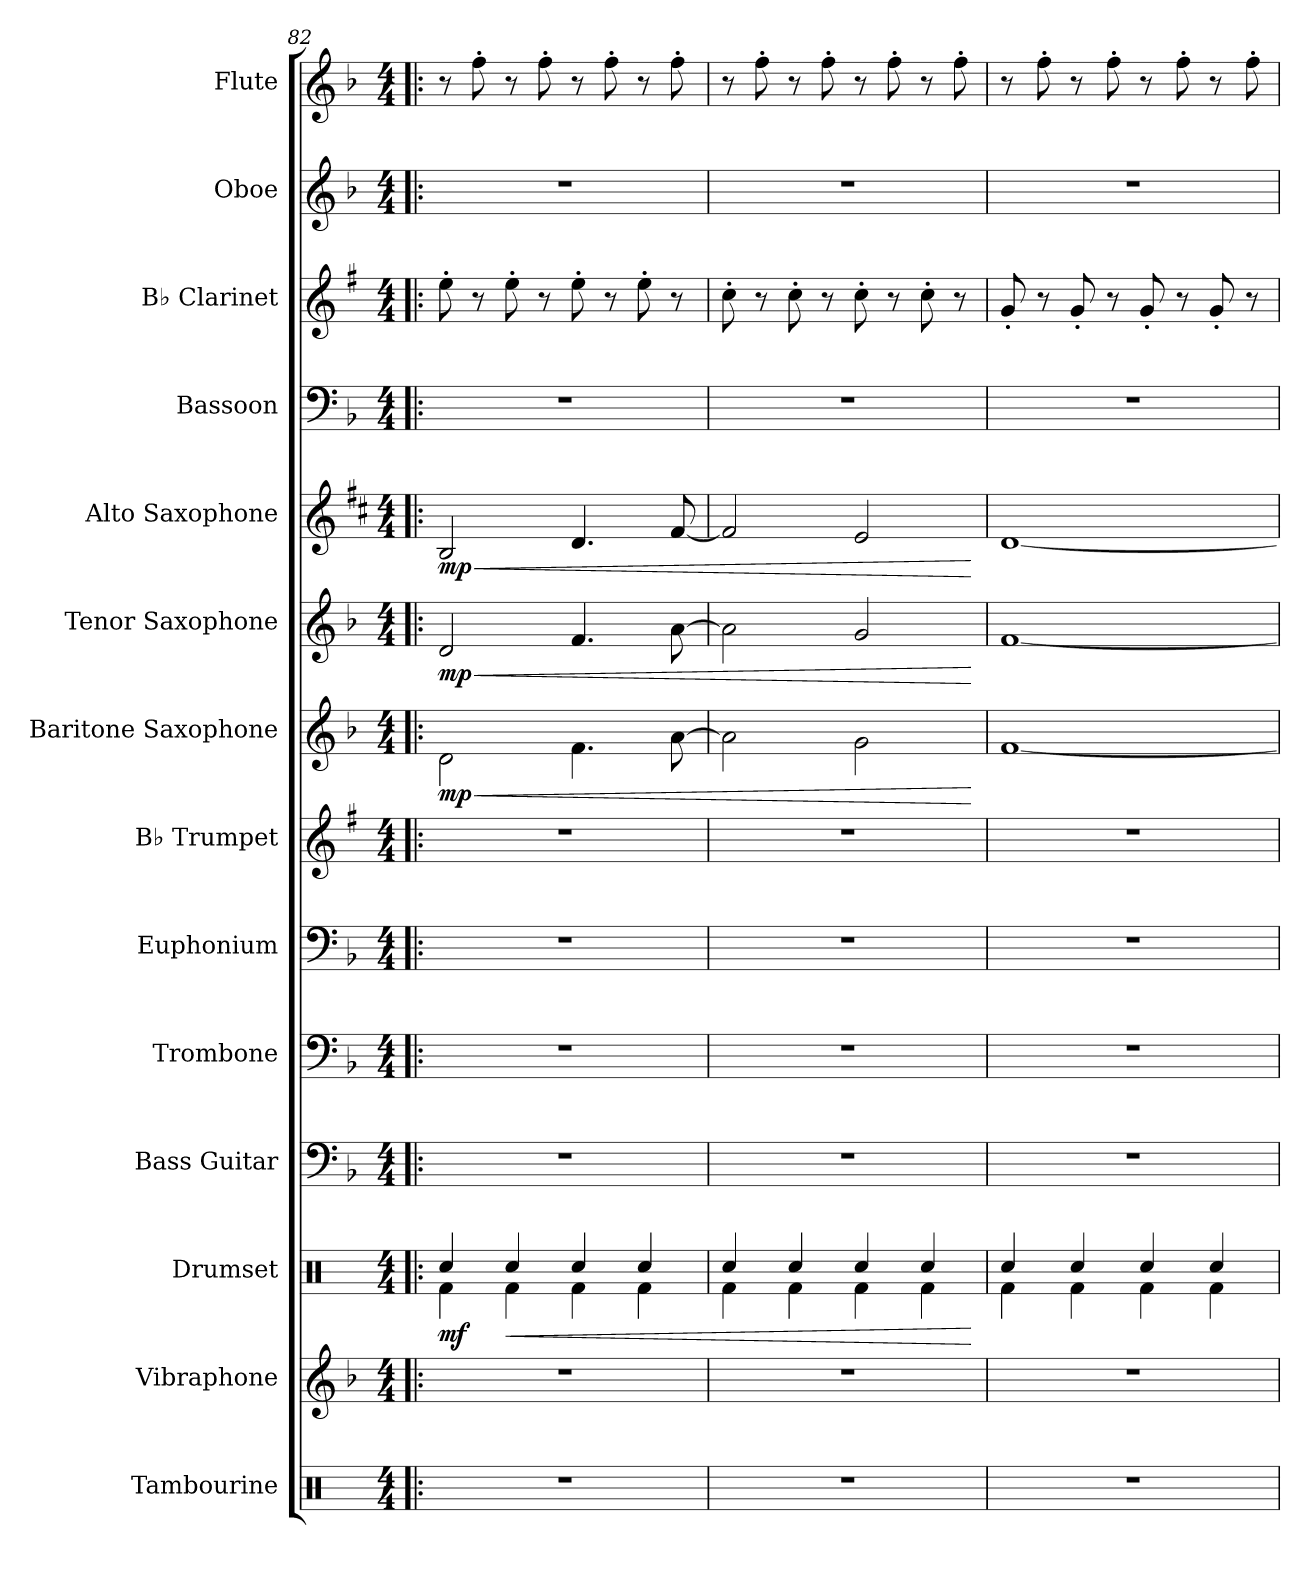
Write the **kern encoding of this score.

**kern	**kern	**kern	**dynam	**kern	**kern	**kern	**kern	**kern	**dynam	**kern	**dynam	**kern	**dynam	**kern	**kern	**kern	**kern
*part14	*part13	*part12	*part12	*part11	*part10	*part9	*part8	*part7	*part7	*part6	*part6	*part5	*part5	*part4	*part3	*part2	*part1
*staff14	*staff13	*staff12	*staff12	*staff11	*staff10	*staff9	*staff8	*staff7	*staff7	*staff6	*staff6	*staff5	*staff5	*staff4	*staff3	*staff2	*staff1
*I"Tambourine	*I"Vibraphone	*I"Drumset	*	*I"Bass Guitar	*I"Trombone	*I"Euphonium	*I"B♭ Trumpet	*I"Baritone Saxophone	*	*I"Tenor Saxophone	*	*I"Alto Saxophone	*	*I"Bassoon	*I"B♭ Clarinet	*I"Oboe	*I"Flute
*I'Tamb.	*I'Vib.	*I'D. Set	*	*I'B. Guit.	*I'Tbn.	*	*I'B♭ Tpt.	*I'Bar. Sax.	*	*I'T. Sax.	*	*I'A. Sax.	*	*I'Bsn.	*I'B♭ Cl.	*I'Ob.	*I'Fl.
*clefX	*clefG2	*clefX	*	*clefF4	*clefF4	*clefF4	*clefG2	*clefG2	*	*clefG2	*	*clefG2	*	*clefF4	*clefG2	*clefG2	*clefG2
*	*	*	*	*ITrd7c12	*	*	*ITrd1c2	*ITrd12c21	*	*ITrd8c14	*	*ITrd5c9	*	*	*ITrd1c2	*	*
*k[]	*k[b-]	*k[]	*	*k[b-]	*k[b-]	*k[b-]	*k[b-]	*k[b-]	*	*k[b-]	*	*k[b-]	*	*k[b-]	*k[b-]	*k[b-]	*k[b-]
*M4/4	*M4/4	*M4/4	*	*M4/4	*M4/4	*M4/4	*M4/4	*M4/4	*	*M4/4	*	*M4/4	*	*M4/4	*M4/4	*M4/4	*M4/4
=82!|:	=82!|:	=82!|:	=82!|:	=82!|:	=82!|:	=82!|:	=82!|:	=82!|:	=82!|:	=82!|:	=82!|:	=82!|:	=82!|:	=82!|:	=82!|:	=82!|:	=82!|:
*	*	*^	*	*	*	*	*	*	*	*	*	*	*	*	*	*	*
!	!	!	!	!LO:DY:b	!	!	!	!	!	!LO:HP:b	!	!LO:HP:b	!	!LO:HP:b	!	!	!	!
!	!	!	!	!	!	!	!	!	!	!LO:DY:n=1:b	!	!LO:DY:n=1:b	!	!LO:DY:n=1:b	!	!	!	!
1r	1r	4Rcc/	4Rf\	mf	1r	1r	1r	1r	2D\	< mp	2D/	< mp	2D/	< mp	1r	8dd'\	1r	8r
.	.	.	.	.	.	.	.	.	.	.	.	.	.	.	.	8r	.	8ff'\
!	!	!	!	!LO:HP:b	!	!	!	!	!	!	!	!	!	!	!	!	!	!
.	.	4Rcc/	4Rf\	<	.	.	.	.	.	.	.	.	.	.	.	8dd'\	.	8r
.	.	.	.	.	.	.	.	.	.	.	.	.	.	.	.	8r	.	8ff'\
.	.	4Rcc/	4Rf\	.	.	.	.	.	4.F\	.	4.F/	.	4.F/	.	.	8dd'\	.	8r
.	.	.	.	.	.	.	.	.	.	.	.	.	.	.	.	8r	.	8ff'\
.	.	4Rcc/	4Rf\	.	.	.	.	.	.	.	.	.	.	.	.	8dd'\	.	8r
.	.	.	.	.	.	.	.	.	[8A\	.	[8A\	.	[8A/	.	.	8r	.	8ff'\
=83	=83	=83	=83	=83	=83	=83	=83	=83	=83	=83	=83	=83	=83	=83	=83	=83	=83	=83
1r	1r	4Rcc/	4Rf\	.	1r	1r	1r	1r	2A\]	.	2A\]	.	2A/]	.	1r	8b-'\	1r	8r
.	.	.	.	.	.	.	.	.	.	.	.	.	.	.	.	8r	.	8ff'\
.	.	4Rcc/	4Rf\	.	.	.	.	.	.	.	.	.	.	.	.	8b-'\	.	8r
.	.	.	.	.	.	.	.	.	.	.	.	.	.	.	.	8r	.	8ff'\
.	.	4Rcc/	4Rf\	.	.	.	.	.	2G\	.	2G/	.	2G/	.	.	8b-'\	.	8r
.	.	.	.	.	.	.	.	.	.	.	.	.	.	.	.	8r	.	8ff'\
.	.	4Rcc/	4Rf\	.	.	.	.	.	.	.	.	.	.	.	.	8b-'\	.	8r
.	.	.	.	.	.	.	.	.	.	.	.	.	.	.	.	8r	.	8ff'\
*	*	*v	*v	*	*	*	*	*	*	*	*	*	*	*	*	*	*	*
.	.	.	[	.	.	.	.	.	[	.	[	.	[	.	.	.	.
!!LO:PB:g=z
=84	=84	=84	=84	=84	=84	=84	=84	=84	=84	=84	=84	=84	=84	=84	=84	=84	=84
*	*	*^	*	*	*	*	*	*	*	*	*	*	*	*	*	*	*
1r	1r	4Rcc/	4Rf\	.	1r	1r	1r	1r	[1F	.	[1F	.	[1F	.	1r	8f'/	1r	8r
.	.	.	.	.	.	.	.	.	.	.	.	.	.	.	.	8r	.	8ff'\
.	.	4Rcc/	4Rf\	.	.	.	.	.	.	.	.	.	.	.	.	8f'/	.	8r
.	.	.	.	.	.	.	.	.	.	.	.	.	.	.	.	8r	.	8ff'\
.	.	4Rcc/	4Rf\	.	.	.	.	.	.	.	.	.	.	.	.	8f'/	.	8r
.	.	.	.	.	.	.	.	.	.	.	.	.	.	.	.	8r	.	8ff'\
.	.	4Rcc/	4Rf\	.	.	.	.	.	.	.	.	.	.	.	.	8f'/	.	8r
.	.	.	.	.	.	.	.	.	.	.	.	.	.	.	.	8r	.	8ff'\
*	*	*v	*v	*	*	*	*	*	*	*	*	*	*	*	*	*	*	*
=	=	=	=	=	=	=	=	=	=	=	=	=	=	=	=	=	=
*-	*-	*-	*-	*-	*-	*-	*-	*-	*-	*-	*-	*-	*-	*-	*-	*-	*-
